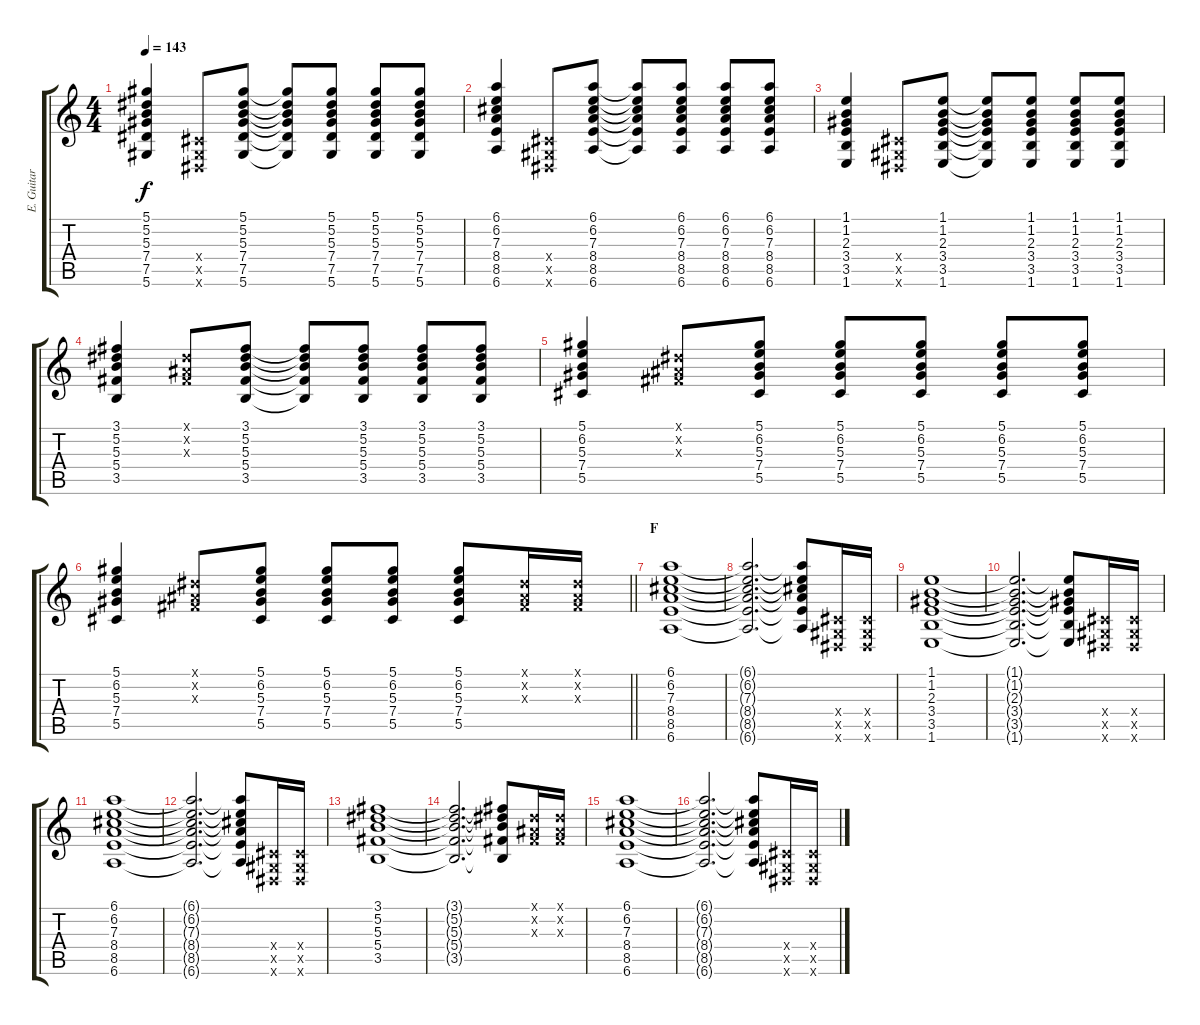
\track ("E. Guitar III" "E. Guitar ") {instrument distortionguitar}
\staff {score tabs}
\tuning (Eb4 Bb3 Gb3 Db3 Ab2 Eb2) {hide}
\ts (4 4)
\tempo 143
\clef g2
\ks c
(5.1 5.2 5.3 7.4 7.5 5.6).4{dy f} (0.4{x} 0.5{x} 0.6{x}).8 (5.1 5.2 5.3 7.4 7.5 5.6).8 (5.1{t} 5.2{t} 5.3{t} 7.4{t} 7.5{t} 5.6{t}).8 (5.1 5.2 5.3 7.4 7.5 5.6).8 (5.1 5.2 5.3 7.4 7.5 5.6).8 (5.1 5.2 5.3 7.4 7.5 5.6).8 |
(6.1 6.2 7.3 8.4 8.5 6.6).4 (0.4{x} 0.5{x} 0.6{x}).8 (6.1 6.2 7.3 8.4 8.5 6.6).8 (6.1{t} 6.2{t} 7.3{t} 8.4{t} 8.5{t} 6.6{t}).8 (6.1 6.2 7.3 8.4 8.5 6.6).8 (6.1 6.2 7.3 8.4 8.5 6.6).8 (6.1 6.2 7.3 8.4 8.5 6.6).8 |
(1.1 1.2 2.3 3.4 3.5 1.6).4 (0.4{x} 0.5{x} 0.6{x}).8 (1.1 1.2 2.3 3.4 3.5 1.6).8 (1.1{t} 1.2{t} 2.3{t} 3.4{t} 3.5{t} 1.6{t}).8 (1.1 1.2 2.3 3.4 3.5 1.6).8 (1.1 1.2 2.3 3.4 3.5 1.6).8 (1.1 1.2 2.3 3.4 3.5 1.6).8 |
(3.1 5.2 5.3 5.4 3.5).4 (0.1{x} 0.2{x} 0.3{x}).8 (3.1 5.2 5.3 5.4 3.5).8 (3.1{t} 5.2{t} 5.3{t} 5.4{t} 3.5{t}).8 (3.1 5.2 5.3 5.4 3.5).8 (3.1 5.2 5.3 5.4 3.5).8 (3.1 5.2 5.3 5.4 3.5).8 |
(5.1 6.2 5.3 7.4 5.5).4 (0.1{x} 0.2{x} 0.3{x}).8 (5.1 6.2 5.3 7.4 5.5).8 (5.1 6.2 5.3 7.4 5.5).8 (5.1 6.2 5.3 7.4 5.5).8 (5.1 6.2 5.3 7.4 5.5).8 (5.1 6.2 5.3 7.4 5.5).8 |
\barLineRight lightlight
(5.1 6.2 5.3 7.4 5.5).4 (0.1{x} 0.2{x} 0.3{x}).8 (5.1 6.2 5.3 7.4 5.5).8 (5.1 6.2 5.3 7.4 5.5).8 (5.1 6.2 5.3 7.4 5.5).8 (5.1 6.2 5.3 7.4 5.5).8 (0.1{x} 0.2{x} 0.3{x}).16 (0.1{x} 0.2{x} 0.3{x}).16 |
\section ("" "F")
(6.1 6.2 7.3 8.4 8.5 6.6).1 |
(6.1{t} 6.2{t} 7.3{t} 8.4{t} 8.5{t} 6.6{t}).2{d} (6.1{t} 6.2{t} 7.3{t} 8.4{t} 8.5{t} 6.6{t}).8 (0.4{x} 0.5{x} 0.6{x}).16 (0.4{x} 0.5{x} 0.6{x}).16 |
(1.1 1.2 2.3 3.4 3.5 1.6).1 |
(1.1{t} 1.2{t} 2.3{t} 3.4{t} 3.5{t} 1.6{t}).2{d} (1.1{t} 1.2{t} 2.3{t} 3.4{t} 3.5{t} 1.6{t}).8 (0.4{x} 0.5{x} 0.6{x}).16 (0.4{x} 0.5{x} 0.6{x}).16 |
(6.1 6.2 7.3 8.4 8.5 6.6).1 |
(6.1{t} 6.2{t} 7.3{t} 8.4{t} 8.5{t} 6.6{t}).2{d} (6.1{t} 6.2{t} 7.3{t} 8.4{t} 8.5{t} 6.6{t}).8 (0.4{x} 0.5{x} 0.6{x}).16 (0.4{x} 0.5{x} 0.6{x}).16 |
(3.1 5.2 5.3 5.4 3.5).1 |
(3.1{t} 5.2{t} 5.3{t} 5.4{t} 3.5{t}).2{d} (3.1{t} 5.2{t} 5.3{t} 5.4{t} 3.5{t}).8 (0.1{x} 0.2{x} 0.3{x}).16 (0.1{x} 0.2{x} 0.3{x}).16 |
(6.1 6.2 7.3 8.4 8.5 6.6).1 |
(6.1{t} 6.2{t} 7.3{t} 8.4{t} 8.5{t} 6.6{t}).2{d} (6.1{t} 6.2{t} 7.3{t} 8.4{t} 8.5{t} 6.6{t}).8 (0.4{x} 0.5{x} 0.6{x}).16 (0.4{x} 0.5{x} 0.6{x}).16
